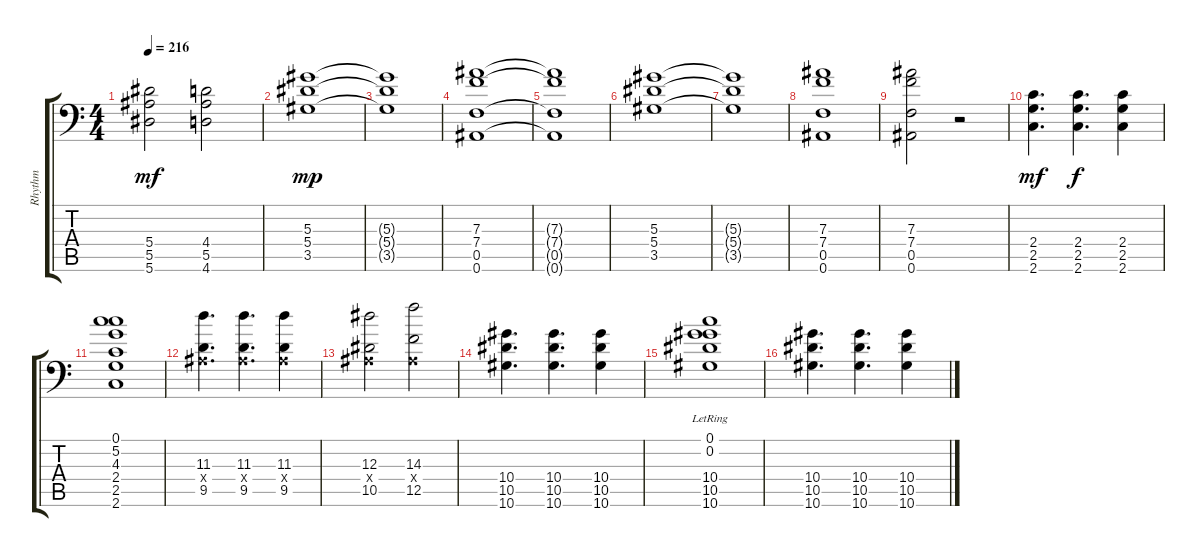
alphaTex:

\track ("Rhythm" "Rhythm") {instrument distortionguitar}
\staff {score tabs}
\tuning (C4 G3 Eb3 Bb2 F2 Bb1) {hide}
\ts (4 4)
\tempo 216
\clef f4
\ks c
(5.4 5.5 5.6).2{dy mf} (4.4 5.5 4.6).2 |
(5.3 5.4 3.5).1{dy mp} |
(5.3{t} 5.4{t} 3.5{t}).1 |
(7.3 7.4 0.5 0.6).1 |
(7.3{t} 7.4{t} 0.5{t} 0.6{t}).1 |
(5.3 5.4 3.5).1 |
(5.3{t} 5.4{t} 3.5{t}).1 |
(7.3 7.4 0.5 0.6).1 |
(7.3 7.4 0.5 0.6).2 r.2 |
(2.4 2.5 2.6).4{d dy mf} (2.4 2.5 2.6).4{d dy f} (2.4 2.5 2.6).4 |
(0.1 5.2 4.3 2.4 2.5 2.6).1 |
(11.3 0.4{x} 9.5).4{d} (11.3 0.4{x} 9.5).4{d} (11.3 0.4{x} 9.5).4 |
(12.3 0.4{x} 10.5).2 (14.3 0.4{x} 12.5).2 |
(10.4 10.5 10.6).4{d} (10.4 10.5 10.6).4{d} (10.4 10.5 10.6).4 |
(0.1{lr} 0.2 10.4 10.5 10.6).1 |
(10.4 10.5 10.6).4{d} (10.4 10.5 10.6).4{d} (10.4 10.5 10.6).4
